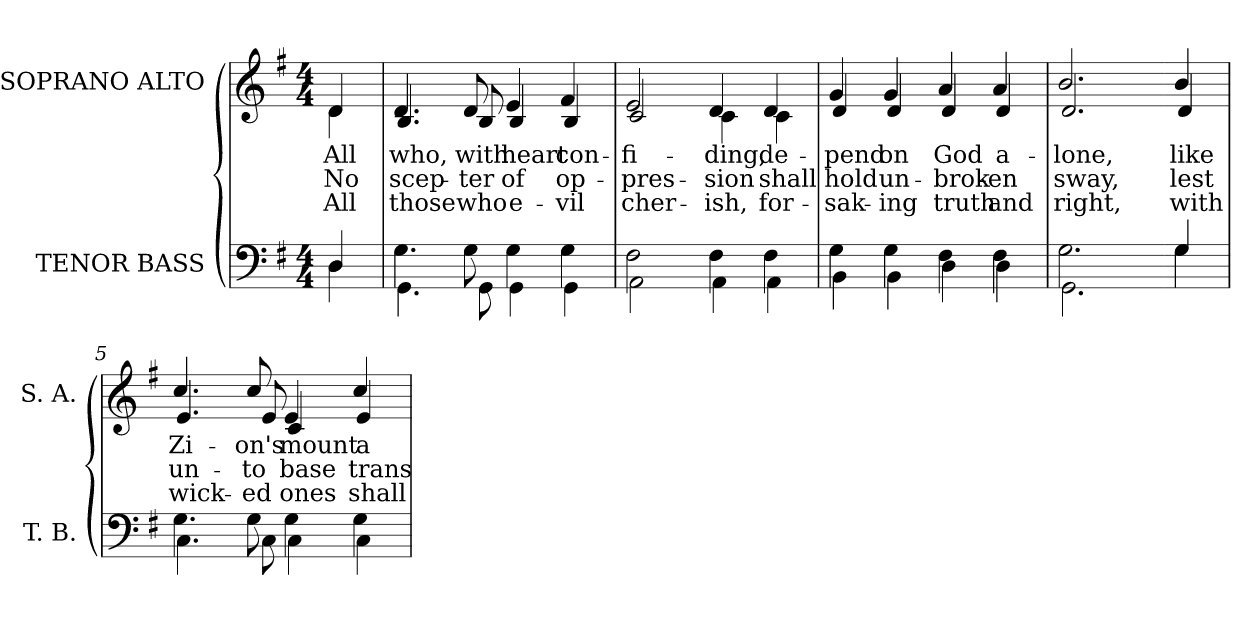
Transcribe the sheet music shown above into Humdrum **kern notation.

**kern	**kern	**text	**text	**text
*part2	*part1	*part1	*part1	*part1
*staff2	*staff1	*staff1	*staff1	*staff1
*I"TENOR BASS	*I"SOPRANO ALTO	*	*	*
*I'T. B.	*I'S. A.	*	*	*
!!LO:PB:g=z
*clefF4	*clefG2	*	*	*
*k[f#]	*k[f#]	*	*	*
*G:	*G:	*	*	*
*M4/4	*M4/4	*	*	*
=	=	=	=	=
*^	*	*	*	*
!	!	!LO:TX:b:cj:t=1	!	!	!
!	!	!LO:TX:b:cj:t=2	!	!	!
!	!	!LO:TX:b:cj:t=3	!	!	!
!	!	!	!LO:LY:b:color=#000000	!LO:LY:b:color=#000000	!LO:LY:b:color=#000000
*	*	*^	*	*	*
4Di/	4Di\	4di/	4di\	All	No	All
=	=	=	=	=	=	=
!	!	!	!	!LO:LY:b:color=#000000	!LO:LY:b:color=#000000	!LO:LY:b:color=#000000
4.Gi\	4.GGi\	4.di/	4.Bi/	who,	scep-	those
!	!	!	!	!LO:LY:b:color=#000000	!LO:LY:b:color=#000000	!LO:LY:b:color=#000000
8Gi\	8GGi\	8di/	8Bi/	with	-ter	who
!	!	!	!	!LO:LY:b:color=#000000	!LO:LY:b:color=#000000	!LO:LY:b:color=#000000
4Gi\	4GGi\	4ei/	4Bi/	heart	of	e-
!	!	!	!	!LO:LY:b:color=#000000	!LO:LY:b:color=#000000	!LO:LY:b:color=#000000
4Gi\	4GGi\	4f#i/	4Bi/	con-	op-	-vil
=1	=1	=1	=1	=1	=1	=1
!	!	!	!	!LO:LY:b:color=#000000	!LO:LY:b:color=#000000	!LO:LY:b:color=#000000
2F#i\	2AAi\	2ei/	2ci/	-fi-	-pres-	cher-
!	!	!	!	!LO:LY:b:color=#000000	!LO:LY:b:color=#000000	!LO:LY:b:color=#000000
4F#i\	4AAi\	4di/	4ci\	-ding,	-sion	-ish,
!	!	!	!	!LO:LY:b:color=#000000	!LO:LY:b:color=#000000	!LO:LY:b:color=#000000
4F#i\	4AAi\	4di/	4ci\	de-	shall	for-
=2	=2	=2	=2	=2	=2	=2
!	!	!	!	!LO:LY:b:color=#000000	!LO:LY:b:color=#000000	!LO:LY:b:color=#000000
4Gi\	4BBi\	4gi/	4di/	-pend	hold	-sak-
!	!	!	!	!LO:LY:b:color=#000000	!LO:LY:b:color=#000000	!LO:LY:b:color=#000000
4Gi\	4BBi\	4gi/	4di/	on	un-	-ing
!	!	!	!	!LO:LY:b:color=#000000	!LO:LY:b:color=#000000	!LO:LY:b:color=#000000
4F#i\	4Di\	4ai/	4di/	God	-brok-	truth
!	!	!	!	!LO:LY:b:color=#000000	!LO:LY:b:color=#000000	!LO:LY:b:color=#000000
4F#i\	4Di\	4ai/	4di/	a-	-en	and
=3	=3	=3	=3	=3	=3	=3
!	!	!	!	!LO:LY:b:color=#000000	!LO:LY:b:color=#000000	!LO:LY:b:color=#000000
2.Gi\	2.GGi\	2.bi/	2.di/	-lone,	sway,	right,
!!LO:LB:g=z	!!
=4-	=4-	=4-	=4-	=4-	=4-	=4-
!	!	!	!	!LO:LY:b:color=#000000	!LO:LY:b:color=#000000	!LO:LY:b:color=#000000
4Gi/	4Gi\	4bi/	4di/	like	lest	with
=5	=5	=5	=5	=5	=5	=5
!	!	!	!	!LO:LY:b:color=#000000	!LO:LY:b:color=#000000	!LO:LY:b:color=#000000
4.Gi\	4.Ci\	4.cci/	4.ei/	Zi-	un-	wick-
!	!	!	!	!LO:LY:b:color=#000000	!LO:LY:b:color=#000000	!LO:LY:b:color=#000000
8Gi\	8Ci\	8cci/	8ei/	-on's	-to	-ed
!	!	!	!	!LO:LY:b:color=#000000	!LO:LY:b:color=#000000	!LO:LY:b:color=#000000
4Gi\	4Ci\	4ei/	4ci/	mount	base	ones
!	!	!	!	!LO:LY:b:color=#000000	!LO:LY:b:color=#000000	!LO:LY:b:color=#000000
4Gi\	4Ci\	4cci/	4ei/	a-	trans-	shall
*v	*v	*	*	*	*	*
*	*v	*v	*	*	*
=	=	=	=	=
*-	*-	*-	*-	*-
